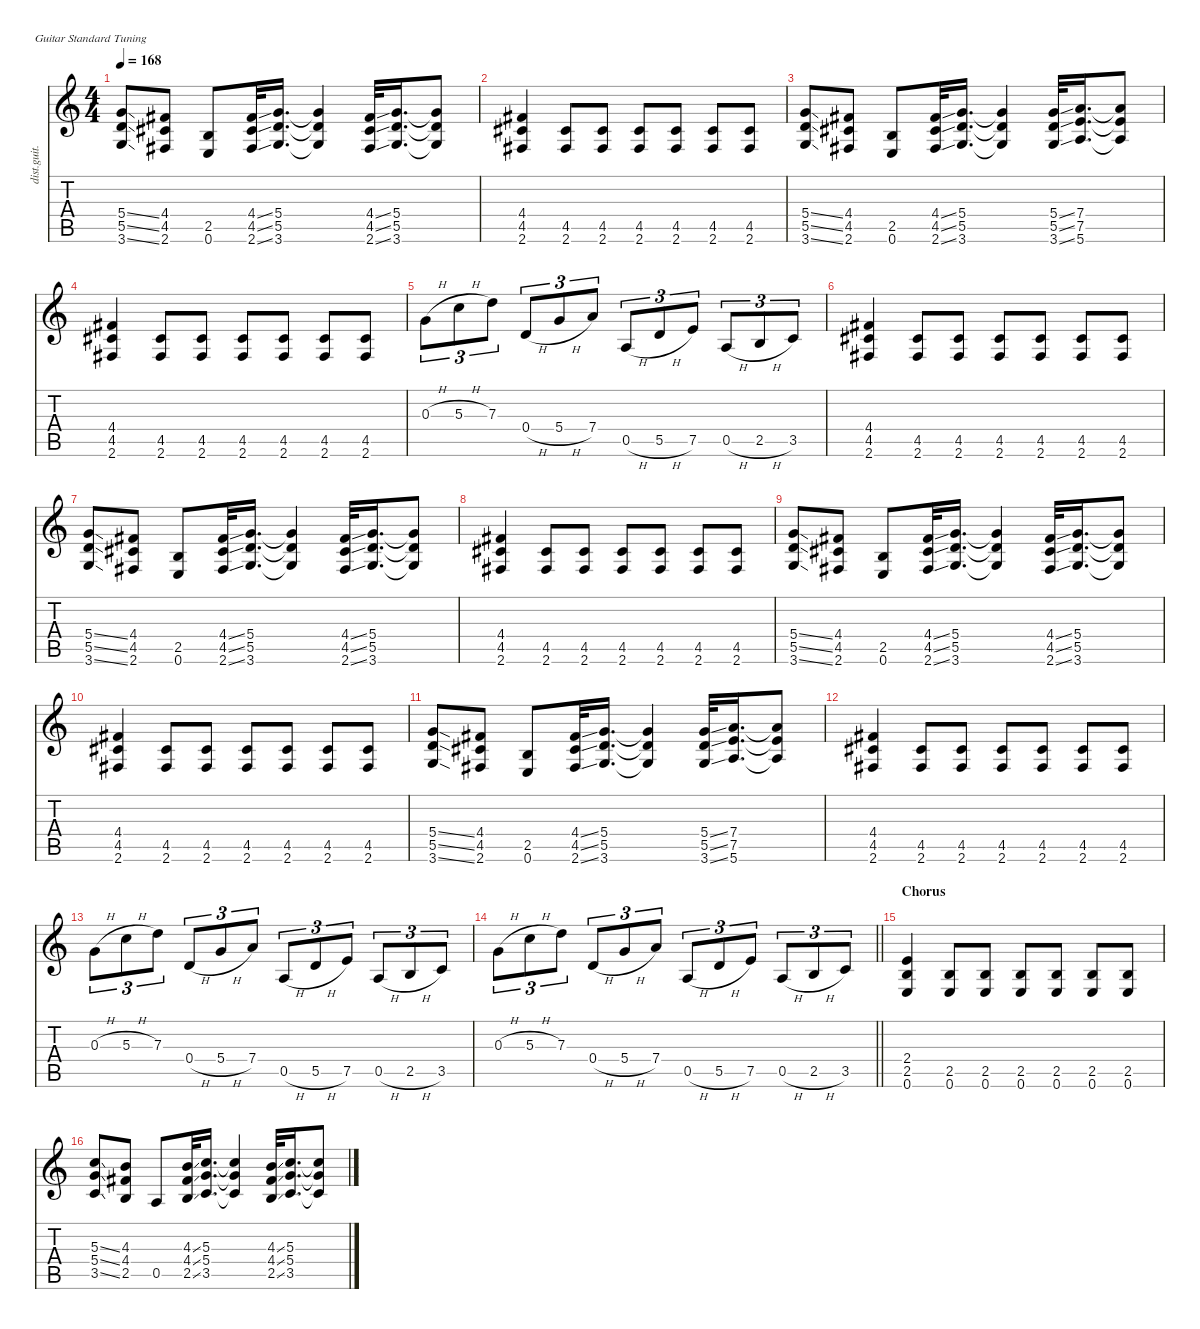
\defaultSystemsLayout 4
\hideDynamics
\bracketExtendMode nobrackets
\otherSystemsTrackNameOrientation horizontal
\track ("Guitar V Distortion" "dist.guit.") {instrument distortionguitar}
\staff {score tabs}
\tuning (E4 B3 G3 D3 A2 E2)
\ts (4 4)
\tempo 168
\clef g2
\ks c
(5.4{ss} 5.5{ss} 3.6{ss}).8{dy f} (4.4{acc #} 4.5{acc #} 2.6{acc #}).8 (2.5 0.6).8 (4.4{ss acc #} 4.5{ss acc #} 2.6{ss acc #}).32 (5.4 5.5 3.6).16{d} (5.4{t} 5.5{t} 3.6{t}).4 (4.4{ss acc #} 4.5{ss acc #} 2.6{ss acc #}).32 (5.4 5.5 3.6).16{d} (5.4{t} 5.5{t} 3.6{t}).8 |
(4.4{acc #} 4.5{acc #} 2.6{acc #}).4 (4.5{acc #} 2.6{acc #}).8 (4.5{acc #} 2.6{acc #}).8 (4.5{acc #} 2.6{acc #}).8 (4.5{acc #} 2.6{acc #}).8 (4.5{acc #} 2.6{acc #}).8 (4.5{acc #} 2.6{acc #}).8 |
(5.4{ss} 5.5{ss} 3.6{ss}).8 (4.4{acc #} 4.5{acc #} 2.6{acc #}).8 (2.5 0.6).8 (4.4{ss acc #} 4.5{ss acc #} 2.6{ss acc #}).32 (5.4 5.5 3.6).16{d} (5.4{t} 5.5{t} 3.6{t}).4 (5.4{ss} 5.5{ss} 3.6{ss}).32 (7.4 7.5 5.6).16{d} (7.4{t} 7.5{t} 5.6{t}).8 |
(4.4{acc #} 4.5{acc #} 2.6{acc #}).4 (4.5{acc #} 2.6{acc #}).8 (4.5{acc #} 2.6{acc #}).8 (4.5{acc #} 2.6{acc #}).8 (4.5{acc #} 2.6{acc #}).8 (4.5{acc #} 2.6{acc #}).8 (4.5{acc #} 2.6{acc #}).8 |
0.3{h}.8{tu (3 2)} 5.3{h}.8{tu (3 2)} 7.3.8{tu (3 2)} 0.4{h}.8{tu (3 2)} 5.4{h}.8{tu (3 2)} 7.4.8{tu (3 2)} 0.5{h}.8{tu (3 2)} 5.5{h}.8{tu (3 2)} 7.5.8{tu (3 2)} 0.5{h}.8{tu (3 2)} 2.5{h}.8{tu (3 2)} 3.5.8{tu (3 2)} |
(4.4{acc #} 4.5{acc #} 2.6{acc #}).4 (4.5{acc #} 2.6{acc #}).8 (4.5{acc #} 2.6{acc #}).8 (4.5{acc #} 2.6{acc #}).8 (4.5{acc #} 2.6{acc #}).8 (4.5{acc #} 2.6{acc #}).8 (4.5{acc #} 2.6{acc #}).8 |
(5.4{ss} 5.5{ss} 3.6{ss}).8 (4.4{acc #} 4.5{acc #} 2.6{acc #}).8 (2.5 0.6).8 (4.4{ss acc #} 4.5{ss acc #} 2.6{ss acc #}).32 (5.4 5.5 3.6).16{d} (5.4{t} 5.5{t} 3.6{t}).4 (4.4{ss acc #} 4.5{ss acc #} 2.6{ss acc #}).32 (5.4 5.5 3.6).16{d} (5.4{t} 5.5{t} 3.6{t}).8 |
(4.4{acc #} 4.5{acc #} 2.6{acc #}).4 (4.5{acc #} 2.6{acc #}).8 (4.5{acc #} 2.6{acc #}).8 (4.5{acc #} 2.6{acc #}).8 (4.5{acc #} 2.6{acc #}).8 (4.5{acc #} 2.6{acc #}).8 (4.5{acc #} 2.6{acc #}).8 |
(5.4{ss} 5.5{ss} 3.6{ss}).8 (4.4{acc #} 4.5{acc #} 2.6{acc #}).8 (2.5 0.6).8 (4.4{ss acc #} 4.5{ss acc #} 2.6{ss acc #}).32 (5.4 5.5 3.6).16{d} (5.4{t} 5.5{t} 3.6{t}).4 (4.4{ss acc #} 4.5{ss acc #} 2.6{ss acc #}).32 (5.4 5.5 3.6).16{d} (5.4{t} 5.5{t} 3.6{t}).8 |
(4.4{acc #} 4.5{acc #} 2.6{acc #}).4 (4.5{acc #} 2.6{acc #}).8 (4.5{acc #} 2.6{acc #}).8 (4.5{acc #} 2.6{acc #}).8 (4.5{acc #} 2.6{acc #}).8 (4.5{acc #} 2.6{acc #}).8 (4.5{acc #} 2.6{acc #}).8 |
(5.4{ss} 5.5{ss} 3.6{ss}).8 (4.4{acc #} 4.5{acc #} 2.6{acc #}).8 (2.5 0.6).8 (4.4{ss acc #} 4.5{ss acc #} 2.6{ss acc #}).32 (5.4 5.5 3.6).16{d} (5.4{t} 5.5{t} 3.6{t}).4 (5.4{ss} 5.5{ss} 3.6{ss}).32 (7.4 7.5 5.6).16{d} (7.4{t} 7.5{t} 5.6{t}).8 |
(4.4{acc #} 4.5{acc #} 2.6{acc #}).4 (4.5{acc #} 2.6{acc #}).8 (4.5{acc #} 2.6{acc #}).8 (4.5{acc #} 2.6{acc #}).8 (4.5{acc #} 2.6{acc #}).8 (4.5{acc #} 2.6{acc #}).8 (4.5{acc #} 2.6{acc #}).8 |
0.3{h}.8{tu (3 2)} 5.3{h}.8{tu (3 2)} 7.3.8{tu (3 2)} 0.4{h}.8{tu (3 2)} 5.4{h}.8{tu (3 2)} 7.4.8{tu (3 2)} 0.5{h}.8{tu (3 2)} 5.5{h}.8{tu (3 2)} 7.5.8{tu (3 2)} 0.5{h}.8{tu (3 2)} 2.5{h}.8{tu (3 2)} 3.5.8{tu (3 2)} |
\barLineRight lightlight
0.3{h}.8{tu (3 2)} 5.3{h}.8{tu (3 2)} 7.3.8{tu (3 2)} 0.4{h}.8{tu (3 2)} 5.4{h}.8{tu (3 2)} 7.4.8{tu (3 2)} 0.5{h}.8{tu (3 2)} 5.5{h}.8{tu (3 2)} 7.5.8{tu (3 2)} 0.5{h}.8{tu (3 2)} 2.5{h}.8{tu (3 2)} 3.5.8{tu (3 2)} |
\section ("" "Chorus")
(2.4 2.5 0.6).4 (2.5 0.6).8 (2.5 0.6).8 (2.5 0.6).8 (2.5 0.6).8 (2.5 0.6).8 (2.5 0.6).8 |
(5.3{ss} 5.4{ss} 3.5{ss}).8 (4.3 4.4{acc #} 2.5).8 0.5.8 (4.3{ss} 4.4{ss acc #} 2.5{ss}).32 (5.3 5.4 3.5).16{d} (5.3{t} 5.4{t} 3.5{t}).4 (4.3{ss} 4.4{ss acc #} 2.5{ss}).32 (5.3 5.4 3.5).16{d} (5.3{t} 5.4{t} 3.5{t}).8
